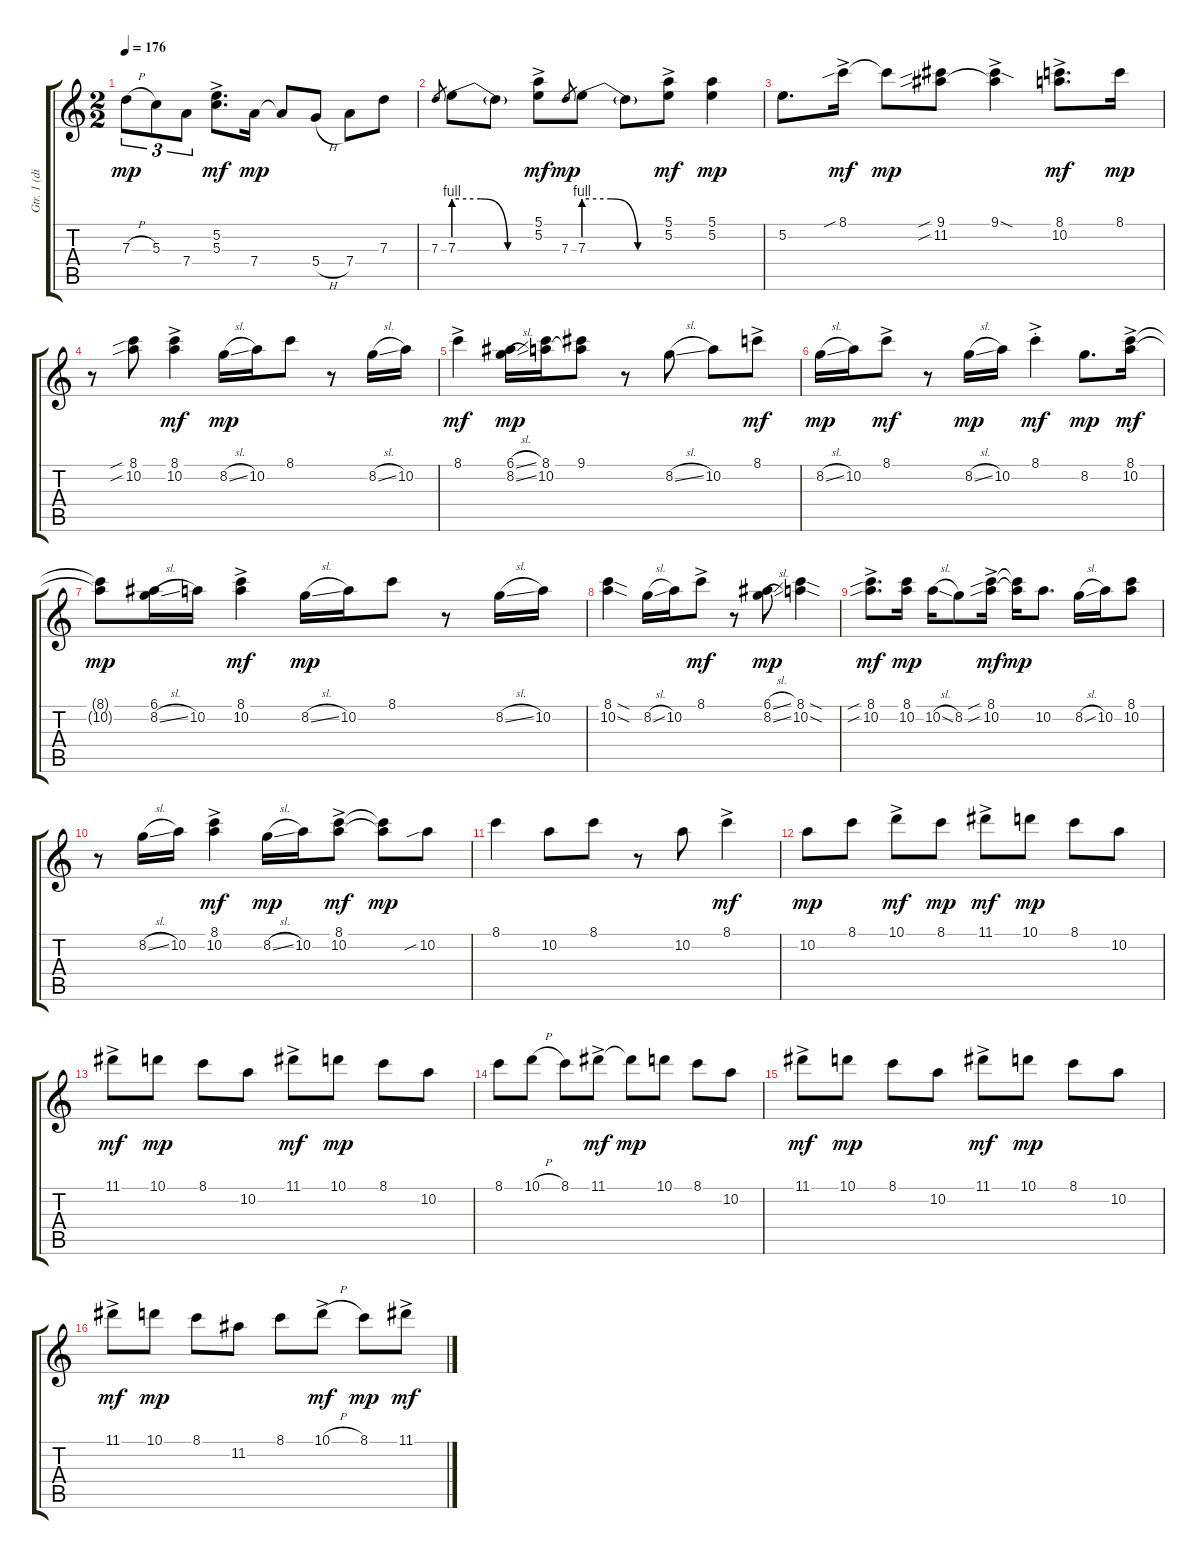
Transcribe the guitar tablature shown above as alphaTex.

\track ("Gtr. 1 (dist. elec)" "Gtr. 1 (di") {instrument distortionguitar}
\staff {score tabs}
\tuning (E4 B3 G3 D3 A2 E2) {hide}
\ts (2 2)
\tempo 176
\clef g2
\ks c
7.3{h t}.8{tu (3 2) dy mp} 5.3.8{tu (3 2)} 7.4.8{tu (3 2)} (5.2{ac} 5.3{ac}).8{d dy mf} 7.4.16{dy mp} 7.4{t}.8 5.4{h}.8 7.4.8 7.3.8 |
7.3.8{gr} 7.3{be (custom 0 4 20 4 40 0 60 0)}.8 7.3{t}.8 (5.1{ac} 5.2{ac}).8{dy mf} 7.3.8{gr dy mp} 7.3{be (custom 0 4 20 4 40 0 60 0)}.8 7.3{t}.8 (5.1{ac} 5.2{ac}).8{dy mf} (5.1 5.2).4{dy mp} |
5.2.8{d} 8.1{sib ac}.16{dy mf} 8.1{t}.8{dy mp} (9.1{sib} 11.2{sib}).8 (9.1{sod ac} 11.2{t}).4 (8.1{ac} 10.2{ac}).8{d dy mf} 8.1.16{dy mp} |
r.8 (8.1{sib} 10.2{sib}).8 (8.1{ac} 10.2{ac}).4{dy mf} 8.2{sl}.16{dy mp} 10.2.16 8.1.8 r.8 8.2{sl}.16 10.2.16 |
8.1{ac}.4{dy mf} (6.1{sl} 8.2{sl}).16{dy mp} (8.1 10.2).16 (9.1 10.2{t}).8 r.8 8.2{sl}.8 10.2.8 8.1{ac}.8{dy mf} |
8.2{sl}.16{dy mp} 10.2.16 8.1{ac}.8{dy mf} r.8 8.2{sl}.16{dy mp} 10.2.16 8.1{ac st}.4{dy mf} 8.2.8{d dy mp} (8.1{ac} 10.2{ac}).16{dy mf} |
(8.1{t} 10.2{t}).8{dy mp} (6.1 8.2{sl}).16 10.2.16 (8.1{ac} 10.2{ac}).4{dy mf} 8.2{sl}.16{dy mp} 10.2.16 8.1.8 r.8 8.2{sl}.16 10.2.16 |
(8.1{sod} 10.2{sod}).4 8.2{sl}.16 10.2.16 8.1{ac}.8{dy mf} r.8 (6.1{sl} 8.2{sl}).8{dy mp} (8.1{sod} 10.2{sod}).4 |
(8.1{sib ac} 10.2{sib ac}).8{d dy mf} (8.1 10.2).16{dy mp} 10.2{sl}.16 8.2.8 (8.1{sib ac} 10.2{sib ac}).16{dy mf} (8.1{t} 10.2{t}).16{dy mp} 10.2.8{d} 8.2{sl}.16 10.2.16 (8.1 10.2).8 |
r.8 8.2{sl}.16 10.2.16 (8.1{ac} 10.2{ac}).4{dy mf} 8.2{sl}.16{dy mp} 10.2.16 (8.1{ac} 10.2{ac}).8{dy mf} (8.1{t} 10.2{t}).8{dy mp} 10.2{sib}.8 |
8.1.4 10.2.8 8.1.8 r.8 10.2.8 8.1{ac}.4{dy mf} |
10.2.8{dy mp} 8.1.8 10.1{ac}.8{dy mf} 8.1.8{dy mp} 11.1{ac}.8{dy mf} 10.1.8{dy mp} 8.1.8 10.2.8 |
11.1{ac}.8{dy mf} 10.1.8{dy mp} 8.1.8 10.2.8 11.1{ac}.8{dy mf} 10.1.8{dy mp} 8.1.8 10.2.8 |
8.1.8 10.1{h}.8 8.1.8 11.1{ac}.8{dy mf} 11.1{t}.8{dy mp} 10.1.8 8.1.8 10.2.8 |
11.1{ac}.8{dy mf} 10.1.8{dy mp} 8.1.8 10.2.8 11.1{ac}.8{dy mf} 10.1.8{dy mp} 8.1.8 10.2.8 |
11.1{ac}.8{dy mf} 10.1.8{dy mp} 8.1.8 11.2.8 8.1.8 10.1{h ac}.8{dy mf} 8.1.8{dy mp} 11.1{ac}.8{dy mf}
